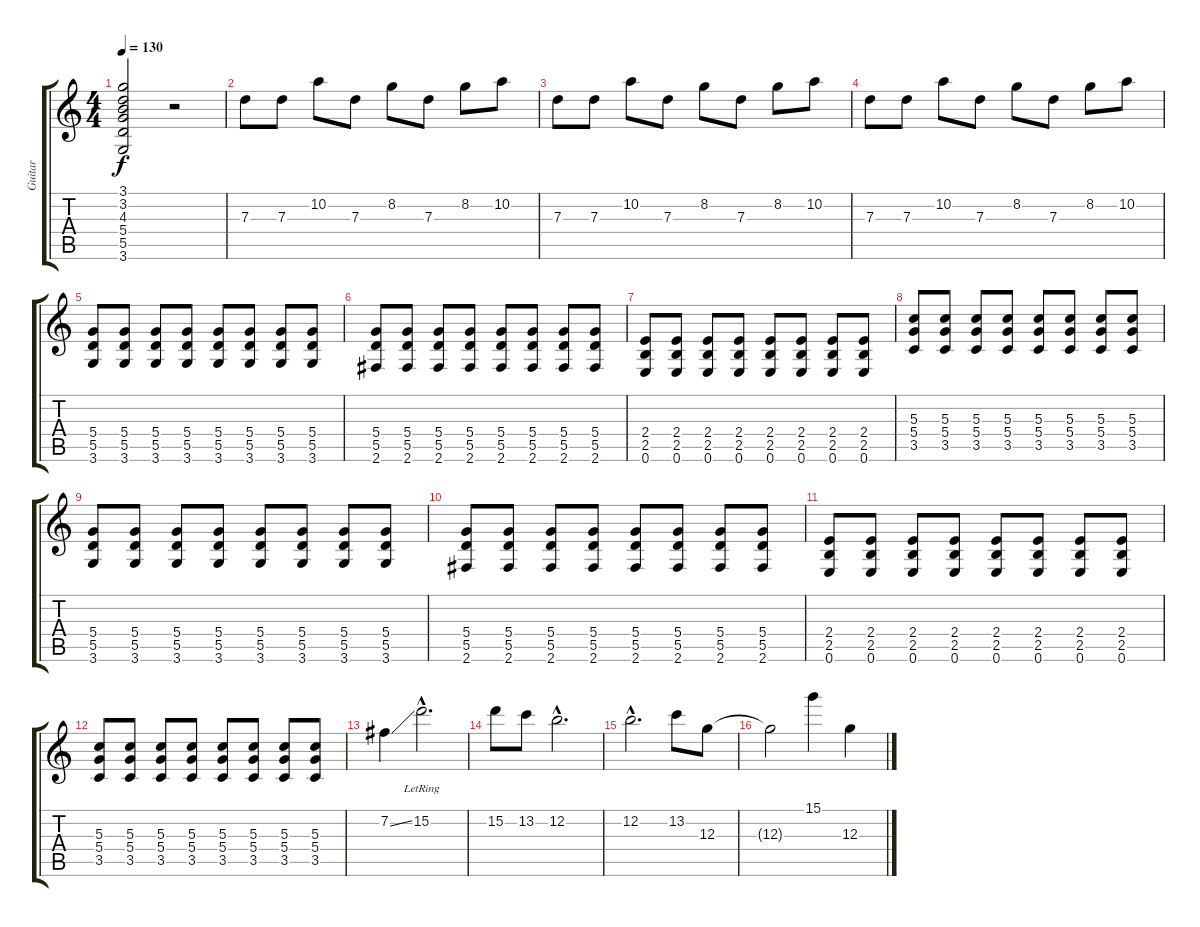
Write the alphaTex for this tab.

\track ("Guitar" "Guitar") {instrument distortionguitar}
\staff {score tabs}
\tuning (E4 B3 G3 D3 A2 E2) {hide}
\ts (4 4)
\tempo 130
\clef g2
\ks c
(3.1 3.2 4.3 5.4 5.5 3.6).2{dy f} r.2 |
7.3.8 7.3.8 10.2.8 7.3.8 8.2.8 7.3.8 8.2.8 10.2.8 |
7.3.8 7.3.8 10.2.8 7.3.8 8.2.8 7.3.8 8.2.8 10.2.8 |
7.3.8 7.3.8 10.2.8 7.3.8 8.2.8 7.3.8 8.2.8 10.2.8 |
(5.4 5.5 3.6).8 (5.4 5.5 3.6).8 (5.4 5.5 3.6).8 (5.4 5.5 3.6).8 (5.4 5.5 3.6).8 (5.4 5.5 3.6).8 (5.4 5.5 3.6).8 (5.4 5.5 3.6).8 |
(5.4 5.5 2.6).8 (5.4 5.5 2.6).8 (5.4 5.5 2.6).8 (5.4 5.5 2.6).8 (5.4 5.5 2.6).8 (5.4 5.5 2.6).8 (5.4 5.5 2.6).8 (5.4 5.5 2.6).8 |
(2.4 2.5 0.6).8 (2.4 2.5 0.6).8 (2.4 2.5 0.6).8 (2.4 2.5 0.6).8 (2.4 2.5 0.6).8 (2.4 2.5 0.6).8 (2.4 2.5 0.6).8 (2.4 2.5 0.6).8 |
(5.3 5.4 3.5).8 (5.3 5.4 3.5).8 (5.3 5.4 3.5).8 (5.3 5.4 3.5).8 (5.3 5.4 3.5).8 (5.3 5.4 3.5).8 (5.3 5.4 3.5).8 (5.3 5.4 3.5).8 |
(5.4 5.5 3.6).8 (5.4 5.5 3.6).8 (5.4 5.5 3.6).8 (5.4 5.5 3.6).8 (5.4 5.5 3.6).8 (5.4 5.5 3.6).8 (5.4 5.5 3.6).8 (5.4 5.5 3.6).8 |
(5.4 5.5 2.6).8 (5.4 5.5 2.6).8 (5.4 5.5 2.6).8 (5.4 5.5 2.6).8 (5.4 5.5 2.6).8 (5.4 5.5 2.6).8 (5.4 5.5 2.6).8 (5.4 5.5 2.6).8 |
(2.4 2.5 0.6).8 (2.4 2.5 0.6).8 (2.4 2.5 0.6).8 (2.4 2.5 0.6).8 (2.4 2.5 0.6).8 (2.4 2.5 0.6).8 (2.4 2.5 0.6).8 (2.4 2.5 0.6).8 |
(5.3 5.4 3.5).8 (5.3 5.4 3.5).8 (5.3 5.4 3.5).8 (5.3 5.4 3.5).8 (5.3 5.4 3.5).8 (5.3 5.4 3.5).8 (5.3 5.4 3.5).8 (5.3 5.4 3.5).8 |
7.2{ss}.4 15.2{hac lr}.2{d} |
15.2.8 13.2.8 12.2{hac}.2{d} |
12.2{hac}.2{d} 13.2.8 12.3.8 |
12.3{t}.2 15.1.4 12.3.4
